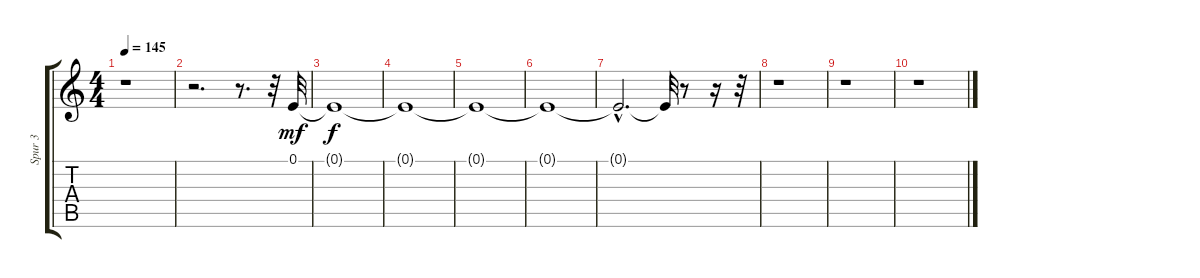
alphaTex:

\track ("Spur 3" "Spur 3") {instrument synthstrings1}
\staff {score tabs}
\tuning (E4 B3 G3 D3 A2 E2) {hide}
\ts (4 4)
\tempo 145
\clef g2
\ks c
r.1{dy mp} |
r.2{d} r.8{d} r.32 0.1.32{dy mf} |
0.1{t}.1{dy f} |
0.1{t}.1 |
0.1{t}.1 |
0.1{t}.1 |
0.1{hac t}.2{d} 0.1{t}.32 r.8 r.16 r.32 |
r.1 |
r.1 |
r.1
